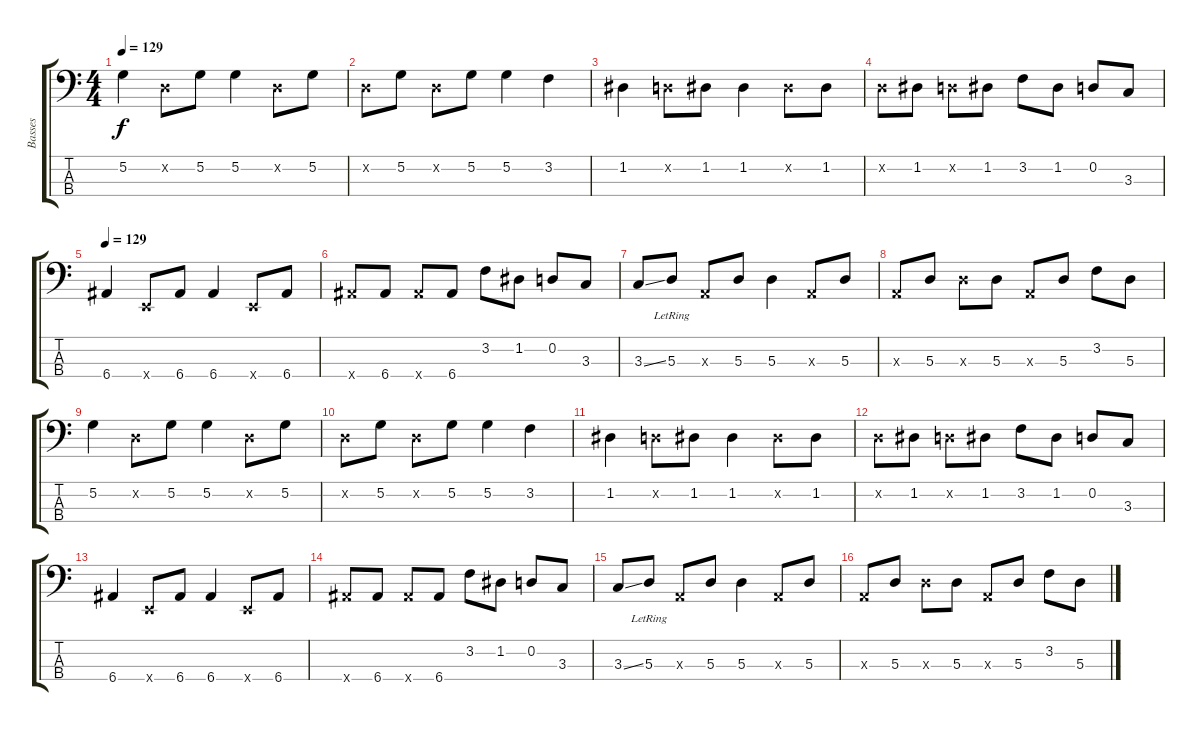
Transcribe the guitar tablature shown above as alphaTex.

\track ("Basses" "Basses") {instrument electricbasspick}
\staff {score tabs}
\tuning (G2 D2 A1 E1) {hide}
\ts (4 4)
\tempo 129
\clef f4
\ks c
5.2.4{dy f} 0.2{x}.8 5.2.8 5.2.4 0.2{x}.8 5.2.8 |
0.2{x}.8 5.2.8 0.2{x}.8 5.2.8 5.2.4 3.2.4 |
1.2.4 0.2{x}.8 1.2.8 1.2.4 1.2{x}.8 1.2.8 |
0.2{x}.8 1.2.8 0.2{x}.8 1.2.8 3.2.8 1.2.8 0.2.8 3.3.8 |
\tempo 129
6.4.4 0.4{x}.8 6.4.8 6.4.4 0.4{x}.8 6.4.8 |
6.4{x}.8 6.4.8 6.4{x}.8 6.4.8 3.2.8 1.2.8 0.2.8 3.3.8 |
3.3{ss}.8 5.3{lr}.8 0.3{x}.8 5.3.8 5.3.4 0.3{x}.8 5.3.8 |
0.3{x}.8 5.3.8 5.3{x}.8 5.3.8 0.3{x}.8 5.3.8 3.2.8 5.3.8 |
5.2.4 0.2{x}.8 5.2.8 5.2.4 0.2{x}.8 5.2.8 |
0.2{x}.8 5.2.8 0.2{x}.8 5.2.8 5.2.4 3.2.4 |
1.2.4 0.2{x}.8 1.2.8 1.2.4 1.2{x}.8 1.2.8 |
0.2{x}.8 1.2.8 0.2{x}.8 1.2.8 3.2.8 1.2.8 0.2.8 3.3.8 |
6.4.4 0.4{x}.8 6.4.8 6.4.4 0.4{x}.8 6.4.8 |
6.4{x}.8 6.4.8 6.4{x}.8 6.4.8 3.2.8 1.2.8 0.2.8 3.3.8 |
3.3{ss}.8 5.3{lr}.8 0.3{x}.8 5.3.8 5.3.4 0.3{x}.8 5.3.8 |
0.3{x}.8 5.3.8 5.3{x}.8 5.3.8 0.3{x}.8 5.3.8 3.2.8 5.3.8
